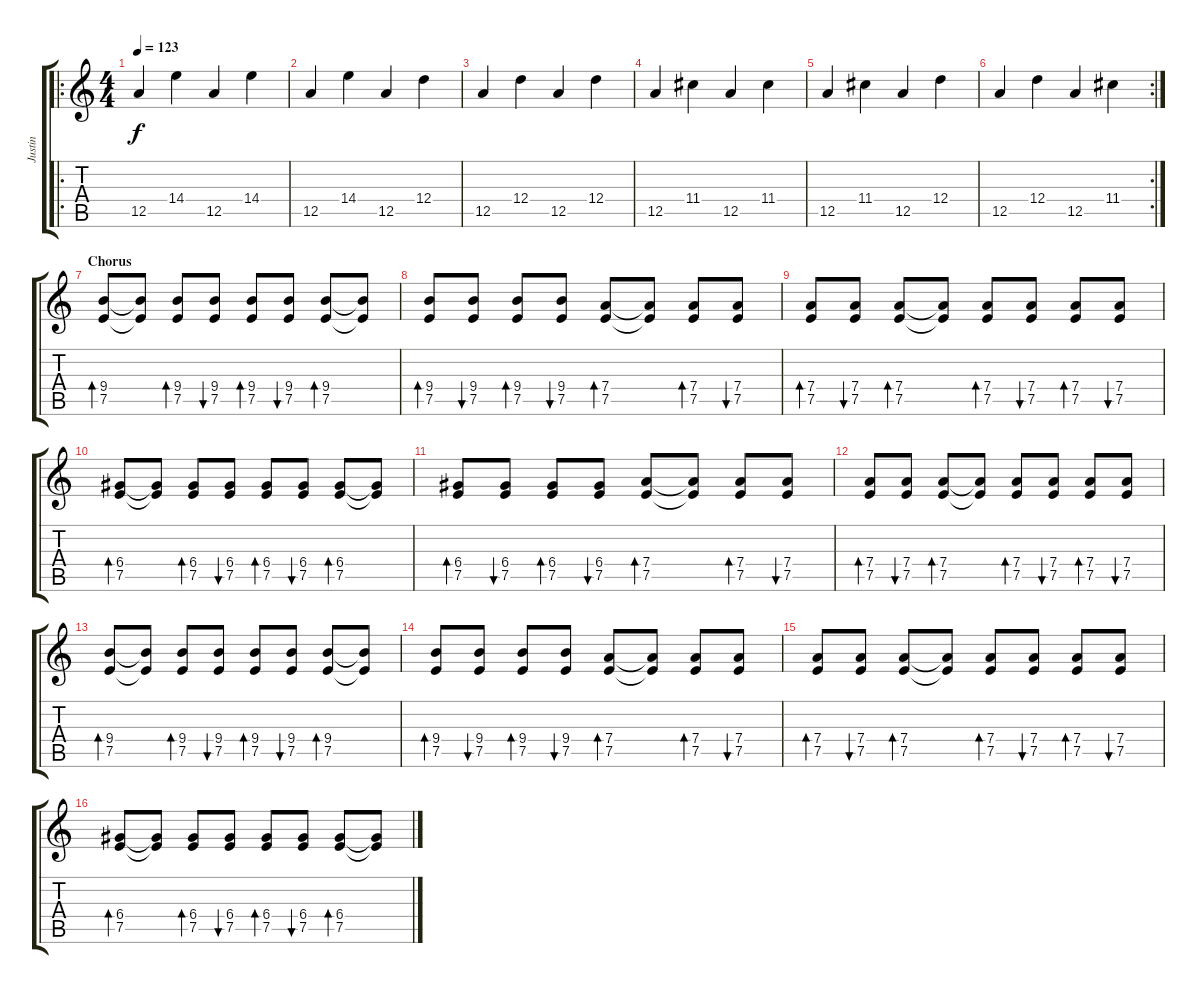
\track ("Justin" "Justin") {instrument acousticguitarsteel}
\staff {score tabs}
\tuning (E4 B3 G3 D3 A2 E2) {hide}
\ro
\ts (4 4)
\tempo 123
\clef g2
\ks c
12.5.4{dy f volume 16 instrument overdrivenguitar} 14.4.4 12.5.4 14.4.4 |
12.5.4 14.4.4 12.5.4 12.4.4 |
12.5.4 12.4.4 12.5.4 12.4.4 |
12.5.4 11.4.4 12.5.4 11.4.4 |
12.5.4 11.4.4 12.5.4 12.4.4 |
\rc 2
12.5.4 12.4.4 12.5.4 11.4.4 |
\section ("" "Chorus")
(9.4 7.5).8{bd 60 instrument electricguitarjazz} (9.4{t} 7.5{t}).8 (9.4 7.5).8{bd 60} (9.4 7.5).8{bu 60} (9.4 7.5).8{bd 60} (9.4 7.5).8{bu 60} (9.4 7.5).8{bd 60} (9.4{t} 7.5{t}).8 |
(9.4 7.5).8{bd 60} (9.4 7.5).8{bu 60} (9.4 7.5).8{bd 60 instrument electricguitarjazz} (9.4 7.5).8{bu 60} (7.4 7.5).8{bd 60} (7.4{t} 7.5{t}).8 (7.4 7.5).8{bd 60} (7.4 7.5).8{bu 60} |
(7.4 7.5).8{bd 60} (7.4 7.5).8{bu 60} (7.4 7.5).8{bd 60} (7.4{t} 7.5{t}).8{instrument electricguitarjazz} (7.4 7.5).8{bd 60} (7.4 7.5).8{bu 60} (7.4 7.5).8{bd 60} (7.4 7.5).8{bu 60} |
(6.4 7.5).8{bd 60} (6.4{t} 7.5{t}).8{instrument electricguitarjazz} (6.4 7.5).8{bd 60} (6.4 7.5).8{bu 60} (6.4 7.5).8{bd 60} (6.4 7.5).8{bu 60} (6.4 7.5).8{bd 60} (6.4{t} 7.5{t}).8 |
(6.4 7.5).8{bd 60 instrument electricguitarjazz} (6.4 7.5).8{bu 60} (6.4 7.5).8{bd 60} (6.4 7.5).8{bu 60} (7.4 7.5).8{bd 60} (7.4{t} 7.5{t}).8 (7.4 7.5).8{bd 60} (7.4 7.5).8{bu 60} |
(7.4 7.5).8{bd 60 instrument electricguitarjazz} (7.4 7.5).8{bu 60} (7.4 7.5).8{bd 60} (7.4{t} 7.5{t}).8 (7.4 7.5).8{bd 60} (7.4 7.5).8{bu 60} (7.4 7.5).8{bd 60} (7.4 7.5).8{bu 60} |
(9.4 7.5).8{bd 60 instrument electricguitarjazz} (9.4{t} 7.5{t}).8 (9.4 7.5).8{bd 60} (9.4 7.5).8{bu 60} (9.4 7.5).8{bd 60} (9.4 7.5).8{bu 60} (9.4 7.5).8{bd 60} (9.4{t} 7.5{t}).8 |
(9.4 7.5).8{bd 60} (9.4 7.5).8{bu 60 instrument electricguitarjazz} (9.4 7.5).8{bd 60} (9.4 7.5).8{bu 60} (7.4 7.5).8{bd 60} (7.4{t} 7.5{t}).8 (7.4 7.5).8{bd 60} (7.4 7.5).8{bu 60} |
(7.4 7.5).8{bd 60 instrument electricguitarjazz} (7.4 7.5).8{bu 60} (7.4 7.5).8{bd 60} (7.4{t} 7.5{t}).8 (7.4 7.5).8{bd 60} (7.4 7.5).8{bu 60} (7.4 7.5).8{bd 60} (7.4 7.5).8{bu 60} |
(6.4 7.5).8{bd 60 instrument electricguitarjazz} (6.4{t} 7.5{t}).8 (6.4 7.5).8{bd 60} (6.4 7.5).8{bu 60} (6.4 7.5).8{bd 60} (6.4 7.5).8{bu 60} (6.4 7.5).8{bd 60} (6.4{t} 7.5{t}).8
